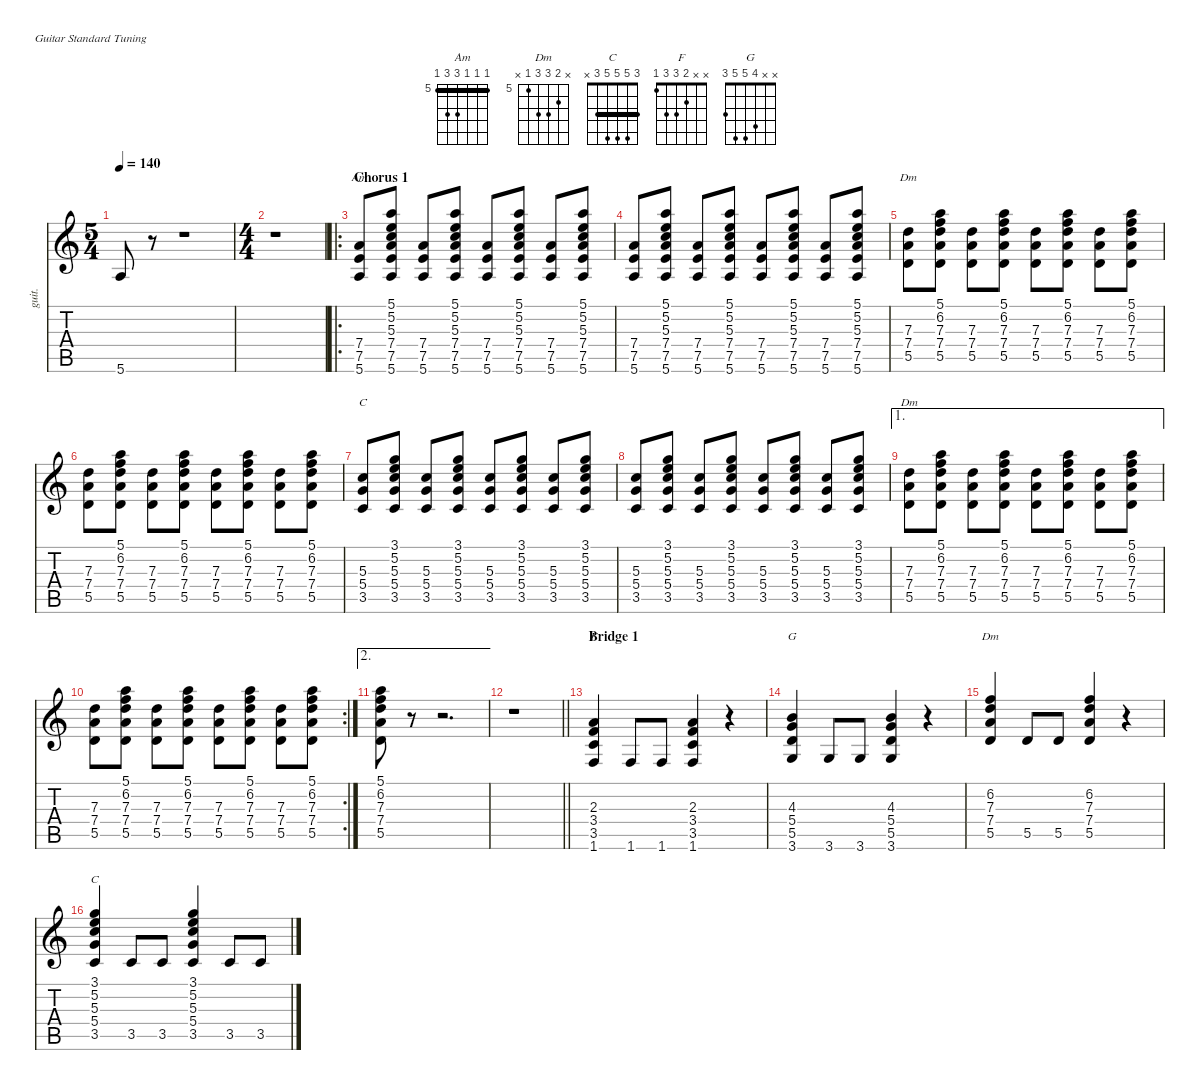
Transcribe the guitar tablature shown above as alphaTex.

\defaultSystemsLayout 4
\hideDynamics
\bracketExtendMode nobrackets
\otherSystemsTrackNameOrientation horizontal
\track ("Guitar1" "guit.") {instrument acousticguitarnylon}
\staff {score tabs}
\tuning (E4 B3 G3 D3 A2 E2)
\chord ("Am" 5 5 5 7 7 5) {firstfret 5 showfingering false barre (5 5 5)}
\chord ("Dm" 5 6 7 7 5 x) {firstfret 5 showfingering false barre 5}
\chord ("C" 3 5 5 5 3 x) {showfingering false barre 3}
\chord ("F" x x 2 3 3 1) {showfingering false}
\chord ("G" x x 4 5 5 3) {showfingering false}
\chord ("Dm" x 6 7 7 5 x) {firstfret 5 showfingering false}
\ts (5 4)
\beaming (8 6 4)
\tempo 140
\clef g2
\ks aminor
5.6.8{dy f beam Up} r.8{beam Up} r.1{beam Down} |
\ts (4 4)
\beaming (8 2 2 2 2)
r.1{beam Down} |
\ro
\section ("" "Chorus 1")
(7.4 7.5 5.6).8{ch "Am" beam Up} (5.1 5.2 5.3 7.4 7.5 5.6).8{beam Up} (7.4 7.5 5.6).8{beam Up} (5.1 5.2 5.3 7.4 7.5 5.6).8{beam Up} (7.4 7.5 5.6).8{beam Up} (5.1 5.2 5.3 7.4 7.5 5.6).8{beam Up} (7.4 7.5 5.6).8{beam Up} (5.1 5.2 5.3 7.4 7.5 5.6).8{beam Up} |
(7.4 7.5 5.6).8{beam Up} (5.1 5.2 5.3 7.4 7.5 5.6).8{beam Up} (7.4 7.5 5.6).8{beam Up} (5.1 5.2 5.3 7.4 7.5 5.6).8{beam Up} (7.4 7.5 5.6).8{beam Up} (5.1 5.2 5.3 7.4 7.5 5.6).8{beam Up} (7.4 7.5 5.6).8{beam Up} (5.1 5.2 5.3 7.4 7.5 5.6).8{beam Up} |
(7.3 7.4 5.5).8{ch "Dm" beam Down} (5.1 6.2 7.3 7.4 5.5).8{beam Down} (7.3 7.4 5.5).8{beam Down} (5.1 6.2 7.3 7.4 5.5).8{beam Down} (7.3 7.4 5.5).8{beam Down} (5.1 6.2 7.3 7.4 5.5).8{beam Down} (7.3 7.4 5.5).8{beam Down} (5.1 6.2 7.3 7.4 5.5).8{beam Down} |
(7.3 7.4 5.5).8{beam Down} (5.1 6.2 7.3 7.4 5.5).8{beam Down} (7.3 7.4 5.5).8{beam Down} (5.1 6.2 7.3 7.4 5.5).8{beam Down} (7.3 7.4 5.5).8{beam Down} (5.1 6.2 7.3 7.4 5.5).8{beam Down} (7.3 7.4 5.5).8{beam Down} (5.1 6.2 7.3 7.4 5.5).8{beam Down} |
(5.3 5.4 3.5).8{ch "C" beam Up} (3.1 5.2 5.3 5.4 3.5).8{beam Up} (5.3 5.4 3.5).8{beam Up} (3.1 5.2 5.3 5.4 3.5).8{beam Up} (5.3 5.4 3.5).8{beam Up} (3.1 5.2 5.3 5.4 3.5).8{beam Up} (5.3 5.4 3.5).8{beam Up} (3.1 5.2 5.3 5.4 3.5).8{beam Up} |
(5.3 5.4 3.5).8{beam Up} (3.1 5.2 5.3 5.4 3.5).8{beam Up} (5.3 5.4 3.5).8{beam Up} (3.1 5.2 5.3 5.4 3.5).8{beam Up} (5.3 5.4 3.5).8{beam Up} (3.1 5.2 5.3 5.4 3.5).8{beam Up} (5.3 5.4 3.5).8{beam Up} (3.1 5.2 5.3 5.4 3.5).8{beam Up} |
\ae 1
(7.3 7.4 5.5).8{ch "Dm" beam Down} (5.1 6.2 7.3 7.4 5.5).8{beam Down} (7.3 7.4 5.5).8{beam Down} (5.1 6.2 7.3 7.4 5.5).8{beam Down} (7.3 7.4 5.5).8{beam Down} (5.1 6.2 7.3 7.4 5.5).8{beam Down} (7.3 7.4 5.5).8{beam Down} (5.1 6.2 7.3 7.4 5.5).8{beam Down} |
\rc 2
(7.3 7.4 5.5).8{beam Down} (5.1 6.2 7.3 7.4 5.5).8{beam Down} (7.3 7.4 5.5).8{beam Down} (5.1 6.2 7.3 7.4 5.5).8{beam Down} (7.3 7.4 5.5).8{beam Down} (5.1 6.2 7.3 7.4 5.5).8{beam Down} (7.3 7.4 5.5).8{beam Down} (5.1 6.2 7.3 7.4 5.5).8{beam Down} |
\ae 2
(5.1 6.2 7.3 7.4 5.5).8{beam Down} r.8{beam Down} r.2{d beam Down} |
\barLineRight lightlight
r.1{beam Down} |
\section ("" "Bridge 1")
(2.3 3.4 3.5 1.6).4{ch "F" beam Up} 1.6.8{beam Up} 1.6.8{beam Up} (2.3 3.4 3.5 1.6).4{beam Up} r.4{beam Up} |
(4.3 5.4 5.5 3.6).4{ch "G" beam Up} 3.6.8{beam Up} 3.6.8{beam Up} (4.3 5.4 5.5 3.6).4{beam Up} r.4{beam Up} |
(6.2 7.3 7.4 5.5).4{ch "Dm" beam Up} 5.5.8{beam Up} 5.5.8{beam Up} (6.2 7.3 7.4 5.5).4{beam Up} r.4{beam Up} |
(3.1 5.2 5.3 5.4 3.5).4{ch "C" beam Up} 3.5.8{beam Up} 3.5.8{beam Up} (3.1 5.2 5.3 5.4 3.5).4{beam Up} 3.5.8{beam Up} 3.5.8{beam Up}
